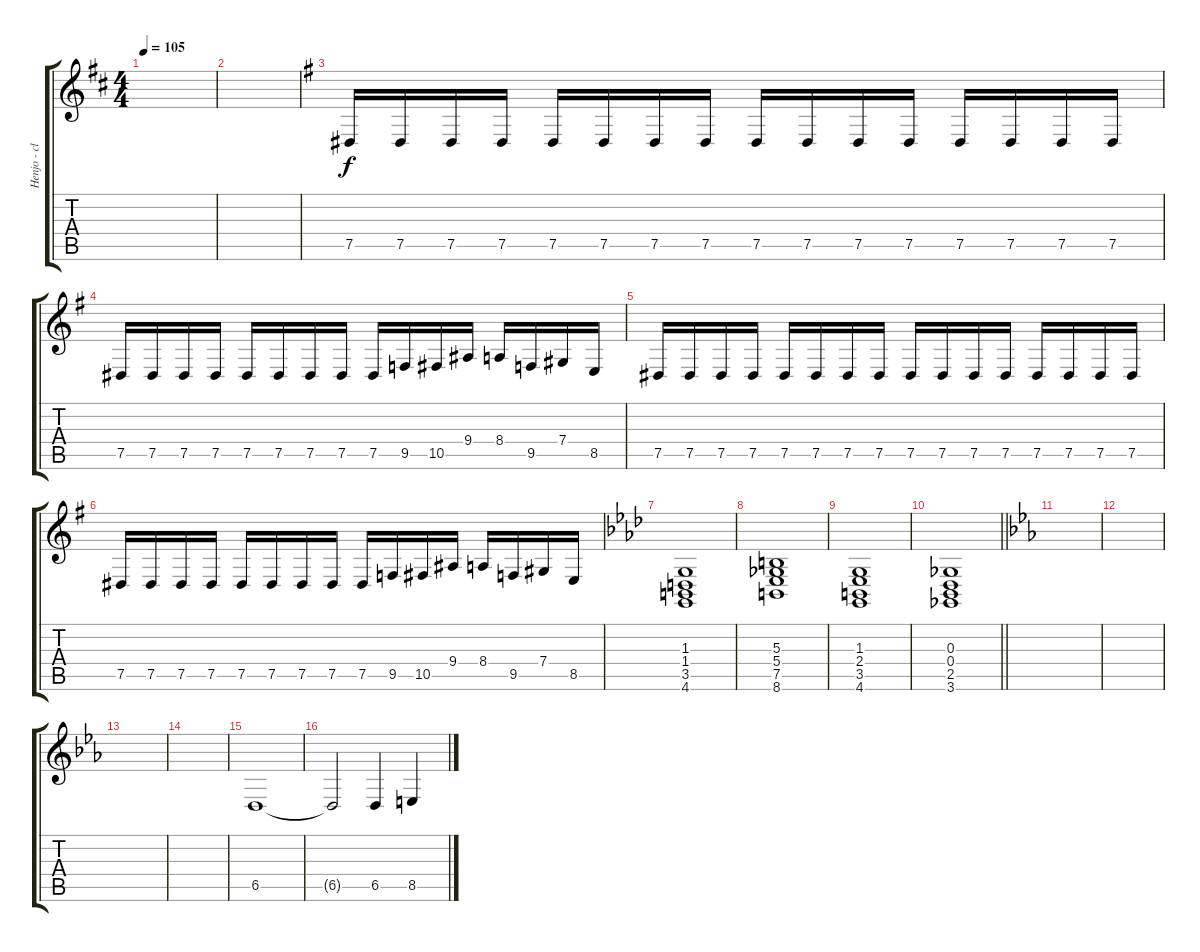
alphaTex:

\track ("Henjo - claviers" "Henjo - cl") {instrument stringensemble1}
\staff {score tabs}
\tuning (Eb4 Bb3 Gb3 Db3 Ab2 Eb2) {hide}
\ts (4 4)
\tempo 105
\clef g2
\ks d
|
|
\ks g
7.5.16{instrument voiceoohs} 7.5.16 7.5.16 7.5.16 7.5.16 7.5.16 7.5.16 7.5.16 7.5.16 7.5.16 7.5.16 7.5.16 7.5.16 7.5.16 7.5.16 7.5.16 |
7.5.16 7.5.16 7.5.16 7.5.16 7.5.16 7.5.16 7.5.16 7.5.16 7.5.16 9.5.16 10.5.16 9.4.16 8.4.16 9.5.16 7.4.16 8.5.16 |
7.5.16 7.5.16 7.5.16 7.5.16 7.5.16 7.5.16 7.5.16 7.5.16 7.5.16 7.5.16 7.5.16 7.5.16 7.5.16 7.5.16 7.5.16 7.5.16 |
7.5.16 7.5.16 7.5.16 7.5.16 7.5.16 7.5.16 7.5.16 7.5.16 7.5.16 9.5.16 10.5.16 9.4.16 8.4.16 9.5.16 7.4.16 8.5.16 |
\ks ab
(1.3 1.4 3.5 4.6).1{instrument churchorgan} |
(5.3 5.4 7.5 8.6).1 |
(1.3 2.4 3.5 4.6).1 |
\barLineRight lightlight
(0.3 0.4 2.5 3.6).1 |
\ks eb
|
|
|
|
6.5.1 |
6.5{t}.2 6.5.4 8.5.4
